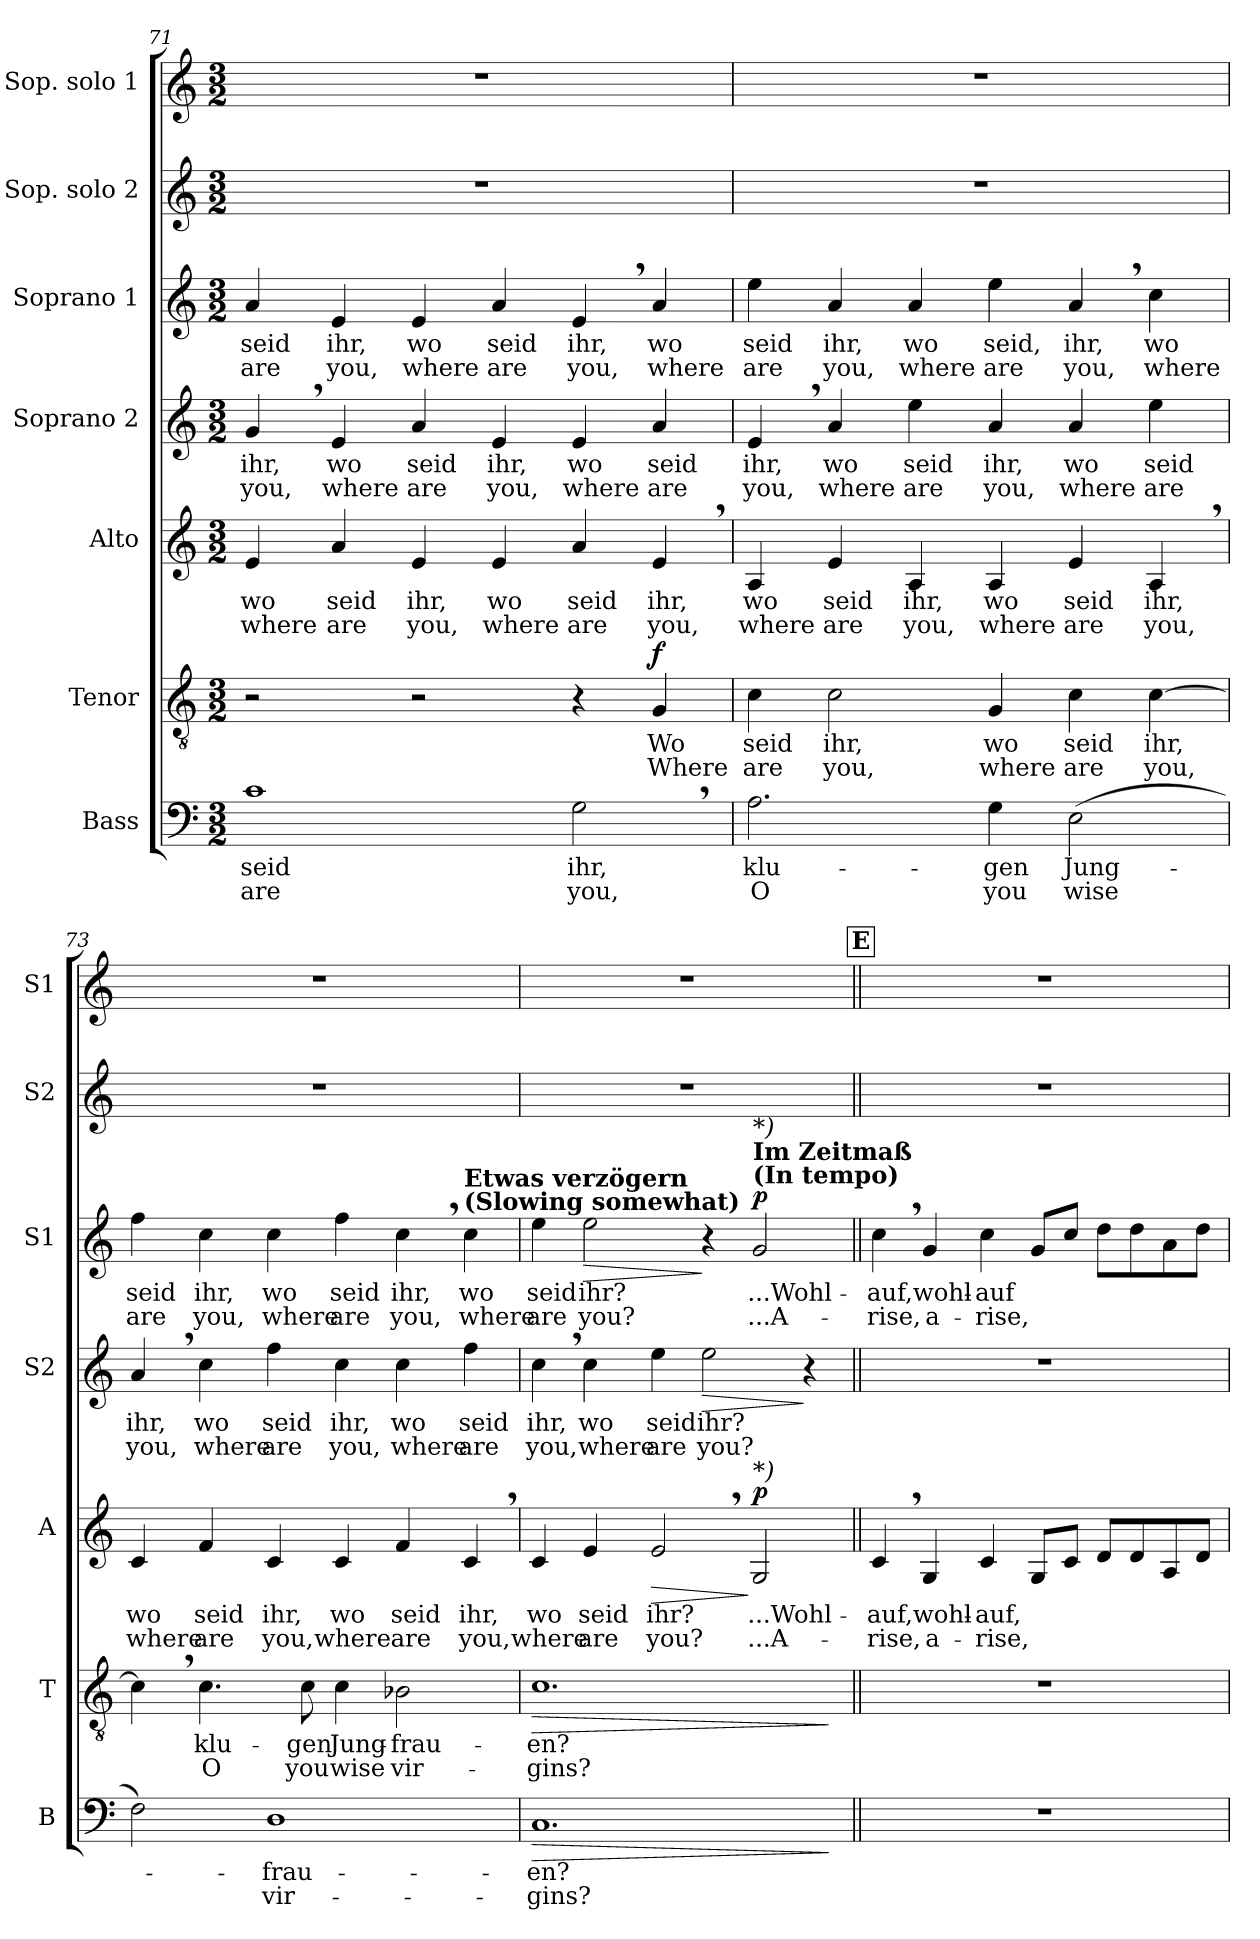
**kern	**text	**text	**dynam	**kern	**text	**text	**dynam	**kern	**text	**text	**dynam	**kern	**text	**text	**dynam	**kern	**text	**text	**dynam	**kern	**kern
*part7	*part7	*part7	*part7	*part6	*part6	*part6	*part6	*part5	*part5	*part5	*part5	*part4	*part4	*part4	*part4	*part3	*part3	*part3	*part3	*part2	*part1
*staff7	*staff7	*staff7	*staff7	*staff6	*staff6	*staff6	*staff6	*staff5	*staff5	*staff5	*staff5	*staff4	*staff4	*staff4	*staff4	*staff3	*staff3	*staff3	*staff3	*staff2	*staff1
*I"Bass	*	*	*	*I"Tenor	*	*	*	*I"Alto	*	*	*	*I"Soprano 2	*	*	*	*I"Soprano 1	*	*	*	*I"Sop. solo 2	*I"Sop. solo 1
*I'B	*	*	*	*I'T	*	*	*	*I'A	*	*	*	*I'S2	*	*	*	*I'S1	*	*	*	*I'S2	*I'S1
*clefF4	*	*	*	*clefGv2	*	*	*	*clefG2	*	*	*	*clefG2	*	*	*	*clefG2	*	*	*	*clefG2	*clefG2
*k[]	*	*	*	*k[]	*	*	*	*k[]	*	*	*	*k[]	*	*	*	*k[]	*	*	*	*k[]	*k[]
*C:	*	*	*	*C:	*	*	*	*C:	*	*	*	*C:	*	*	*	*C:	*	*	*	*C:	*C:
*M3/2	*	*	*	*M3/2	*	*	*	*M3/2	*	*	*	*M3/2	*	*	*	*M3/2	*	*	*	*M3/2	*M3/2
=71	=71	=71	=71	=71	=71	=71	=71	=71	=71	=71	=71	=71	=71	=71	=71	=71	=71	=71	=71	=71	=71
!	!LO:LY:b	!LO:LY:b	!	!	!	!	!	!	!	!	!	!	!	!	!	!	!	!	!	!	!
!	!	!	!	!	!	!	!	!	!LO:LY:b	!LO:LY:b	!	!	!	!	!	!	!	!	!	!	!
!	!	!	!	!	!	!	!	!	!	!	!	!	!LO:LY:b	!LO:LY:b	!	!	!	!	!	!	!
!	!	!	!	!	!	!	!	!	!	!	!	!	!	!	!	!	!LO:LY:b	!LO:LY:b	!	!	!
1c	seid	are	.	2r	.	.	.	4e/	wo	where	.	4g,>/	ihr,	you,	.	4a/	seid	are	.	1.r	1.r
!	!	!	!	!	!	!	!	!	!LO:LY:b	!LO:LY:b	!	!	!	!	!	!	!	!	!	!	!
!	!	!	!	!	!	!	!	!	!	!	!	!	!LO:LY:b	!LO:LY:b	!	!	!	!	!	!	!
!	!	!	!	!	!	!	!	!	!	!	!	!	!	!	!	!	!LO:LY:b	!LO:LY:b	!	!	!
.	.	.	.	.	.	.	.	4a/	seid	are	.	4e/	wo	where	.	4e/	ihr,	you,	.	.	.
!	!	!	!	!	!	!	!	!	!LO:LY:b	!LO:LY:b	!	!	!	!	!	!	!	!	!	!	!
!	!	!	!	!	!	!	!	!	!	!	!	!	!LO:LY:b	!LO:LY:b	!	!	!	!	!	!	!
!	!	!	!	!	!	!	!	!	!	!	!	!	!	!	!	!	!LO:LY:b	!LO:LY:b	!	!	!
.	.	.	.	2r	.	.	.	4e/	ihr,	you,	.	4a/	seid	are	.	4e/	wo	where	.	.	.
!	!	!	!	!	!	!	!	!	!LO:LY:b	!LO:LY:b	!	!	!	!	!	!	!	!	!	!	!
!	!	!	!	!	!	!	!	!	!	!	!	!	!LO:LY:b	!LO:LY:b	!	!	!	!	!	!	!
!	!	!	!	!	!	!	!	!	!	!	!	!	!	!	!	!	!LO:LY:b	!LO:LY:b	!	!	!
.	.	.	.	.	.	.	.	4e/	wo	where	.	4e/	ihr,	you,	.	4a/	seid	are	.	.	.
!	!LO:LY:b	!LO:LY:b	!	!	!	!	!	!	!	!	!	!	!	!	!	!	!	!	!	!	!
!	!	!	!	!	!	!	!	!	!LO:LY:b	!LO:LY:b	!	!	!	!	!	!	!	!	!	!	!
!	!	!	!	!	!	!	!	!	!	!	!	!	!LO:LY:b	!LO:LY:b	!	!	!	!	!	!	!
!	!	!	!	!	!	!	!	!	!	!	!	!	!	!	!	!	!LO:LY:b	!LO:LY:b	!	!	!
2G,>\	ihr,	you,	.	4r	.	.	.	4a/	seid	are	.	4e/	wo	where	.	4e,>/	ihr,	you,	.	.	.
!	!	!	!	!	!LO:LY:b	!LO:LY:b	!	!	!	!	!	!	!	!	!	!	!	!	!	!	!
!	!	!	!	!	!	!	!	!	!LO:LY:b	!LO:LY:b	!	!	!	!	!	!	!	!	!	!	!
!	!	!	!	!	!	!	!	!	!	!	!	!	!LO:LY:b	!LO:LY:b	!	!	!	!	!	!	!
!	!	!	!	!	!	!	!LO:DY:a	!	!	!	!	!	!	!	!	!	!LO:LY:b	!LO:LY:b	!	!	!
.	.	.	.	4G/	Wo	Where	f	4e,>/	ihr,	you,	.	4a/	seid	are	.	4a/	wo	where	.	.	.
!!LO:PB:g=z
=72	=72	=72	=72	=72	=72	=72	=72	=72	=72	=72	=72	=72	=72	=72	=72	=72	=72	=72	=72	=72	=72
!	!LO:LY:b	!LO:LY:b	!	!	!	!	!	!	!	!	!	!	!	!	!	!	!	!	!	!	!
!	!	!	!	!	!LO:LY:b	!LO:LY:b	!	!	!	!	!	!	!	!	!	!	!	!	!	!	!
!	!	!	!	!	!	!	!	!	!LO:LY:b	!LO:LY:b	!	!	!	!	!	!	!	!	!	!	!
!	!	!	!	!	!	!	!	!	!	!	!	!	!LO:LY:b	!LO:LY:b	!	!	!	!	!	!	!
!	!	!	!	!	!	!	!	!	!	!	!	!	!	!	!	!	!LO:LY:b	!LO:LY:b	!	!	!
2.A\	klu-	O	.	4c\	seid	are	.	4A/	wo	where	.	4e,>/	ihr,	you,	.	4ee\	seid	are	.	1.r	1.r
!	!	!	!	!	!LO:LY:b	!LO:LY:b	!	!	!	!	!	!	!	!	!	!	!	!	!	!	!
!	!	!	!	!	!	!	!	!	!LO:LY:b	!LO:LY:b	!	!	!	!	!	!	!	!	!	!	!
!	!	!	!	!	!	!	!	!	!	!	!	!	!LO:LY:b	!LO:LY:b	!	!	!	!	!	!	!
!	!	!	!	!	!	!	!	!	!	!	!	!	!	!	!	!	!LO:LY:b	!LO:LY:b	!	!	!
.	.	.	.	2c\	ihr,	you,	.	4e/	seid	are	.	4a/	wo	where	.	4a/	ihr,	you,	.	.	.
!	!	!	!	!	!	!	!	!	!LO:LY:b	!LO:LY:b	!	!	!	!	!	!	!	!	!	!	!
!	!	!	!	!	!	!	!	!	!	!	!	!	!LO:LY:b	!LO:LY:b	!	!	!	!	!	!	!
!	!	!	!	!	!	!	!	!	!	!	!	!	!	!	!	!	!LO:LY:b	!LO:LY:b	!	!	!
.	.	.	.	.	.	.	.	4A/	ihr,	you,	.	4ee\	seid	are	.	4a/	wo	where	.	.	.
!	!LO:LY:b	!LO:LY:b	!	!	!	!	!	!	!	!	!	!	!	!	!	!	!	!	!	!	!
!	!	!	!	!	!LO:LY:b	!LO:LY:b	!	!	!	!	!	!	!	!	!	!	!	!	!	!	!
!	!	!	!	!	!	!	!	!	!LO:LY:b	!LO:LY:b	!	!	!	!	!	!	!	!	!	!	!
!	!	!	!	!	!	!	!	!	!	!	!	!	!LO:LY:b	!LO:LY:b	!	!	!	!	!	!	!
!	!	!	!	!	!	!	!	!	!	!	!	!	!	!	!	!	!LO:LY:b	!LO:LY:b	!	!	!
4G\	-gen	you	.	4G/	wo	where	.	4A/	wo	where	.	4a/	ihr,	you,	.	4ee\	seid,	are	.	.	.
!	!LO:LY:b	!LO:LY:b	!	!	!	!	!	!	!	!	!	!	!	!	!	!	!	!	!	!	!
!	!	!	!	!	!LO:LY:b	!LO:LY:b	!	!	!	!	!	!	!	!	!	!	!	!	!	!	!
!	!	!	!	!	!	!	!	!	!LO:LY:b	!LO:LY:b	!	!	!	!	!	!	!	!	!	!	!
!	!	!	!	!	!	!	!	!	!	!	!	!	!LO:LY:b	!LO:LY:b	!	!	!	!	!	!	!
!	!	!	!	!	!	!	!	!	!	!	!	!	!	!	!	!	!LO:LY:b	!LO:LY:b	!	!	!
(>2E\	Jung-	wise	.	4c\	seid	are	.	4e/	seid	are	.	4a/	wo	where	.	4a,>/	ihr,	you,	.	.	.
!	!	!	!	!	!LO:LY:b	!LO:LY:b	!	!	!	!	!	!	!	!	!	!	!	!	!	!	!
!	!	!	!	!	!	!	!	!	!LO:LY:b	!LO:LY:b	!	!	!	!	!	!	!	!	!	!	!
!	!	!	!	!	!	!	!	!	!	!	!	!	!LO:LY:b	!LO:LY:b	!	!	!	!	!	!	!
!	!	!	!	!	!	!	!	!	!	!	!	!	!	!	!	!	!LO:LY:b	!LO:LY:b	!	!	!
.	.	.	.	[4c\	ihr,	you,	.	4A,>/	ihr,	you,	.	4ee\	seid	are	.	4cc\	wo	where	.	.	.
=73	=73	=73	=73	=73	=73	=73	=73	=73	=73	=73	=73	=73	=73	=73	=73	=73	=73	=73	=73	=73	=73
!	!	!	!	!	!	!	!	!	!LO:LY:b	!LO:LY:b	!	!	!	!	!	!	!	!	!	!	!
!	!	!	!	!	!	!	!	!	!	!	!	!	!LO:LY:b	!LO:LY:b	!	!	!	!	!	!	!
!	!	!	!	!	!	!	!	!	!	!	!	!	!	!	!	!	!LO:LY:b	!LO:LY:b	!	!	!
2F\)	.	.	.	4c,>\]	.	.	.	4c/	wo	where	.	4a,>/	ihr,	you,	.	4ff\	seid	are	.	1.r	1.r
!	!	!	!	!	!LO:LY:b	!LO:LY:b	!	!	!	!	!	!	!	!	!	!	!	!	!	!	!
!	!	!	!	!	!	!	!	!	!LO:LY:b	!LO:LY:b	!	!	!	!	!	!	!	!	!	!	!
!	!	!	!	!	!	!	!	!	!	!	!	!	!LO:LY:b	!LO:LY:b	!	!	!	!	!	!	!
!	!	!	!	!	!	!	!	!	!	!	!	!	!	!	!	!	!LO:LY:b	!LO:LY:b	!	!	!
.	.	.	.	4.c\	klu-	O	.	4f/	seid	are	.	4cc\	wo	where	.	4cc\	ihr,	you,	.	.	.
!	!LO:LY:b	!LO:LY:b	!	!	!	!	!	!	!	!	!	!	!	!	!	!	!	!	!	!	!
!	!	!	!	!	!	!	!	!	!LO:LY:b	!LO:LY:b	!	!	!	!	!	!	!	!	!	!	!
!	!	!	!	!	!	!	!	!	!	!	!	!	!LO:LY:b	!LO:LY:b	!	!	!	!	!	!	!
!	!	!	!	!	!	!	!	!	!	!	!	!	!	!	!	!	!LO:LY:b	!LO:LY:b	!	!	!
1D	-frau-	vir-	.	.	.	.	.	4c/	ihr,	you,	.	4ff\	seid	are	.	4cc\	wo	where	.	.	.
!	!	!	!	!	!LO:LY:b	!LO:LY:b	!	!	!	!	!	!	!	!	!	!	!	!	!	!	!
.	.	.	.	8c\	-gen	you	.	.	.	.	.	.	.	.	.	.	.	.	.	.	.
!	!	!	!	!	!LO:LY:b	!LO:LY:b	!	!	!	!	!	!	!	!	!	!	!	!	!	!	!
!	!	!	!	!	!	!	!	!	!LO:LY:b	!LO:LY:b	!	!	!	!	!	!	!	!	!	!	!
!	!	!	!	!	!	!	!	!	!	!	!	!	!LO:LY:b	!LO:LY:b	!	!	!	!	!	!	!
!	!	!	!	!	!	!	!	!	!	!	!	!	!	!	!	!	!LO:LY:b	!LO:LY:b	!	!	!
.	.	.	.	4c\	Jung-	wise	.	4c/	wo	where	.	4cc\	ihr,	you,	.	4ff\	seid	are	.	.	.
!	!	!	!	!	!LO:LY:b	!LO:LY:b	!	!	!	!	!	!	!	!	!	!	!	!	!	!	!
!	!	!	!	!	!	!	!	!	!LO:LY:b	!LO:LY:b	!	!	!	!	!	!	!	!	!	!	!
!	!	!	!	!	!	!	!	!	!	!	!	!	!LO:LY:b	!LO:LY:b	!	!	!	!	!	!	!
!	!	!	!	!	!	!	!	!	!	!	!	!	!	!	!	!	!LO:LY:b	!LO:LY:b	!	!	!
.	.	.	.	2B-X\	-frau-	vir-	.	4f/	seid	are	.	4cc\	wo	where	.	4cc,>\	ihr,	you,	.	.	.
!	!	!	!	!	!	!	!	!	!LO:LY:b	!LO:LY:b	!	!	!	!	!	!	!	!	!	!	!
!	!	!	!	!	!	!	!	!	!	!	!	!	!LO:LY:b	!LO:LY:b	!	!	!	!	!	!	!
!	!	!	!	!	!	!	!	!	!	!	!	!	!	!	!	!LO:TX:a:B:t=Etwas verzögern \n(Slowing somewhat)	!	!	!	!	!
!	!	!	!	!	!	!	!	!	!	!	!	!	!	!	!	!	!LO:LY:b	!LO:LY:b	!	!	!
.	.	.	.	.	.	.	.	4c,>/	ihr,	you,	.	4ff\	seid	are	.	4cc\	wo	where	.	.	.
=74	=74	=74	=74	=74	=74	=74	=74	=74	=74	=74	=74	=74	=74	=74	=74	=74	=74	=74	=74	=74	=74
!	!LO:LY:b	!LO:LY:b	!LO:HP:b	!	!	!	!	!	!	!	!	!	!	!	!	!	!	!	!	!	!
!	!	!	!	!	!LO:LY:b	!LO:LY:b	!LO:HP:b	!	!	!	!	!	!	!	!	!	!	!	!	!	!
!	!	!	!	!	!	!	!	!	!LO:LY:b	!LO:LY:b	!	!	!	!	!	!	!	!	!	!	!
!	!	!	!	!	!	!	!	!	!	!	!	!	!LO:LY:b	!LO:LY:b	!	!	!	!	!	!	!
!	!	!	!	!	!	!	!	!	!	!	!	!	!	!	!	!	!LO:LY:b	!LO:LY:b	!	!	!
1.C	-en?	-gins?	>	1.c	-en?	-gins?	>	4c/	wo	where	.	4cc,>\	ihr,	you,	.	4ee\	seid	are	.	1.r	1.r
!	!	!	!	!	!	!	!	!	!LO:LY:b	!LO:LY:b	!	!	!	!	!	!	!	!	!	!	!
!	!	!	!	!	!	!	!	!	!	!	!	!	!LO:LY:b	!LO:LY:b	!	!	!	!	!	!	!
!	!	!	!	!	!	!	!	!	!	!	!	!	!	!	!	!	!LO:LY:b	!LO:LY:b	!LO:HP:b	!	!
.	.	.	.	.	.	.	.	4e/	seid	are	.	4cc\	wo	where	.	2ee\	ihr?	you?	>	.	.
!	!	!	!	!	!	!	!	!	!LO:LY:b	!LO:LY:b	!LO:HP:b	!	!	!	!	!	!	!	!	!	!
!	!	!	!	!	!	!	!	!	!	!	!	!	!LO:LY:b	!LO:LY:b	!	!	!	!	!	!	!
.	.	.	.	.	.	.	.	2e,>/	ihr?	you?	>	4ee\	seid	are	.	.	.	.	.	.	.
!	!	!	!	!	!	!	!	!	!	!	!	!	!LO:LY:b	!LO:LY:b	!LO:HP:b	!	!	!	!	!	!
.	.	.	.	.	.	.	.	.	.	.	.	2ee\	ihr?	you?	>	4r	.	.	]	.	.
!	!	!	!	!	!	!	!	!	!LO:LY:b	!LO:LY:b	!	!	!	!	!	!	!	!	!	!	!
!	!	!	!	!	!	!	!	!	!	!	!	!	!	!	!	!LO:TX:a:B:t=Im Zeitmaß \n(In tempo)	!	!	!	!	!
!	!	!	!	!	!	!	!	!	!	!	!	!	!	!	!	!LO:TX:a:i:t=*)	!	!	!	!	!
!	!	!	!	!	!	!	!	!LO:TX:a:i:t=*)	!	!	!	!	!	!	!	!	!	!	!	!	!
!	!	!	!	!	!	!	!	!	!	!	!LO:DY:n=1:a	!	!	!	!	!	!LO:LY:b	!LO:LY:b	!LO:DY:a	!	!
.	.	.	.	.	.	.	.	2G/	...Wohl-	...A-	] p	.	.	.	.	2g/	...Wohl-	...A-	p	.	.
.	.	.	.	.	.	.	.	.	.	.	.	4r	.	.	]	.	.	.	.	.	.
.	.	.	]	.	.	.	]	.	.	.	.	.	.	.	.	.	.	.	.	.	.
!!LO:LB:g=z
!!LO:REH:place=s3:a:B:fs=9.2:t=E
=75||	=75||	=75||	=75||	=75||	=75||	=75||	=75||	=75||	=75||	=75||	=75||	=75||	=75||	=75||	=75||	=75||	=75||	=75||	=75||	=75||	=75||
!	!	!	!	!	!	!	!	!	!LO:LY:b	!LO:LY:b	!	!	!	!	!	!	!	!	!	!	!
!	!	!	!	!	!	!	!	!	!	!	!	!	!	!	!	!	!LO:LY:b	!LO:LY:b	!	!	!
1.r	.	.	.	1.r	.	.	.	4c,>/	-auf,	-rise,	.	1.r	.	.	.	4cc,>\	-auf,	-rise,	.	1.r	1.r
!	!	!	!	!	!	!	!	!	!LO:LY:b	!LO:LY:b	!	!	!	!	!	!	!	!	!	!	!
!	!	!	!	!	!	!	!	!	!	!	!	!	!	!	!	!	!LO:LY:b	!LO:LY:b	!	!	!
.	.	.	.	.	.	.	.	4G/	wohl-	a-	.	.	.	.	.	4g/	wohl-	a-	.	.	.
!	!	!	!	!	!	!	!	!	!LO:LY:b	!LO:LY:b	!	!	!	!	!	!	!	!	!	!	!
!	!	!	!	!	!	!	!	!	!	!	!	!	!	!	!	!	!LO:LY:b	!LO:LY:b	!	!	!
.	.	.	.	.	.	.	.	4c/	-auf,	-rise,	.	.	.	.	.	4cc\	-auf	-rise,	.	.	.
.	.	.	.	.	.	.	.	8G/L	.	.	.	.	.	.	.	8g/L	.	.	.	.	.
.	.	.	.	.	.	.	.	8c/J	.	.	.	.	.	.	.	8cc/J	.	.	.	.	.
.	.	.	.	.	.	.	.	8d/L	.	.	.	.	.	.	.	8dd\L	.	.	.	.	.
.	.	.	.	.	.	.	.	8d/	.	.	.	.	.	.	.	8dd\	.	.	.	.	.
.	.	.	.	.	.	.	.	8A/	.	.	.	.	.	.	.	8a\	.	.	.	.	.
.	.	.	.	.	.	.	.	8d/J	.	.	.	.	.	.	.	8dd\J	.	.	.	.	.
=	=	=	=	=	=	=	=	=	=	=	=	=	=	=	=	=	=	=	=	=	=
*-	*-	*-	*-	*-	*-	*-	*-	*-	*-	*-	*-	*-	*-	*-	*-	*-	*-	*-	*-	*-	*-
